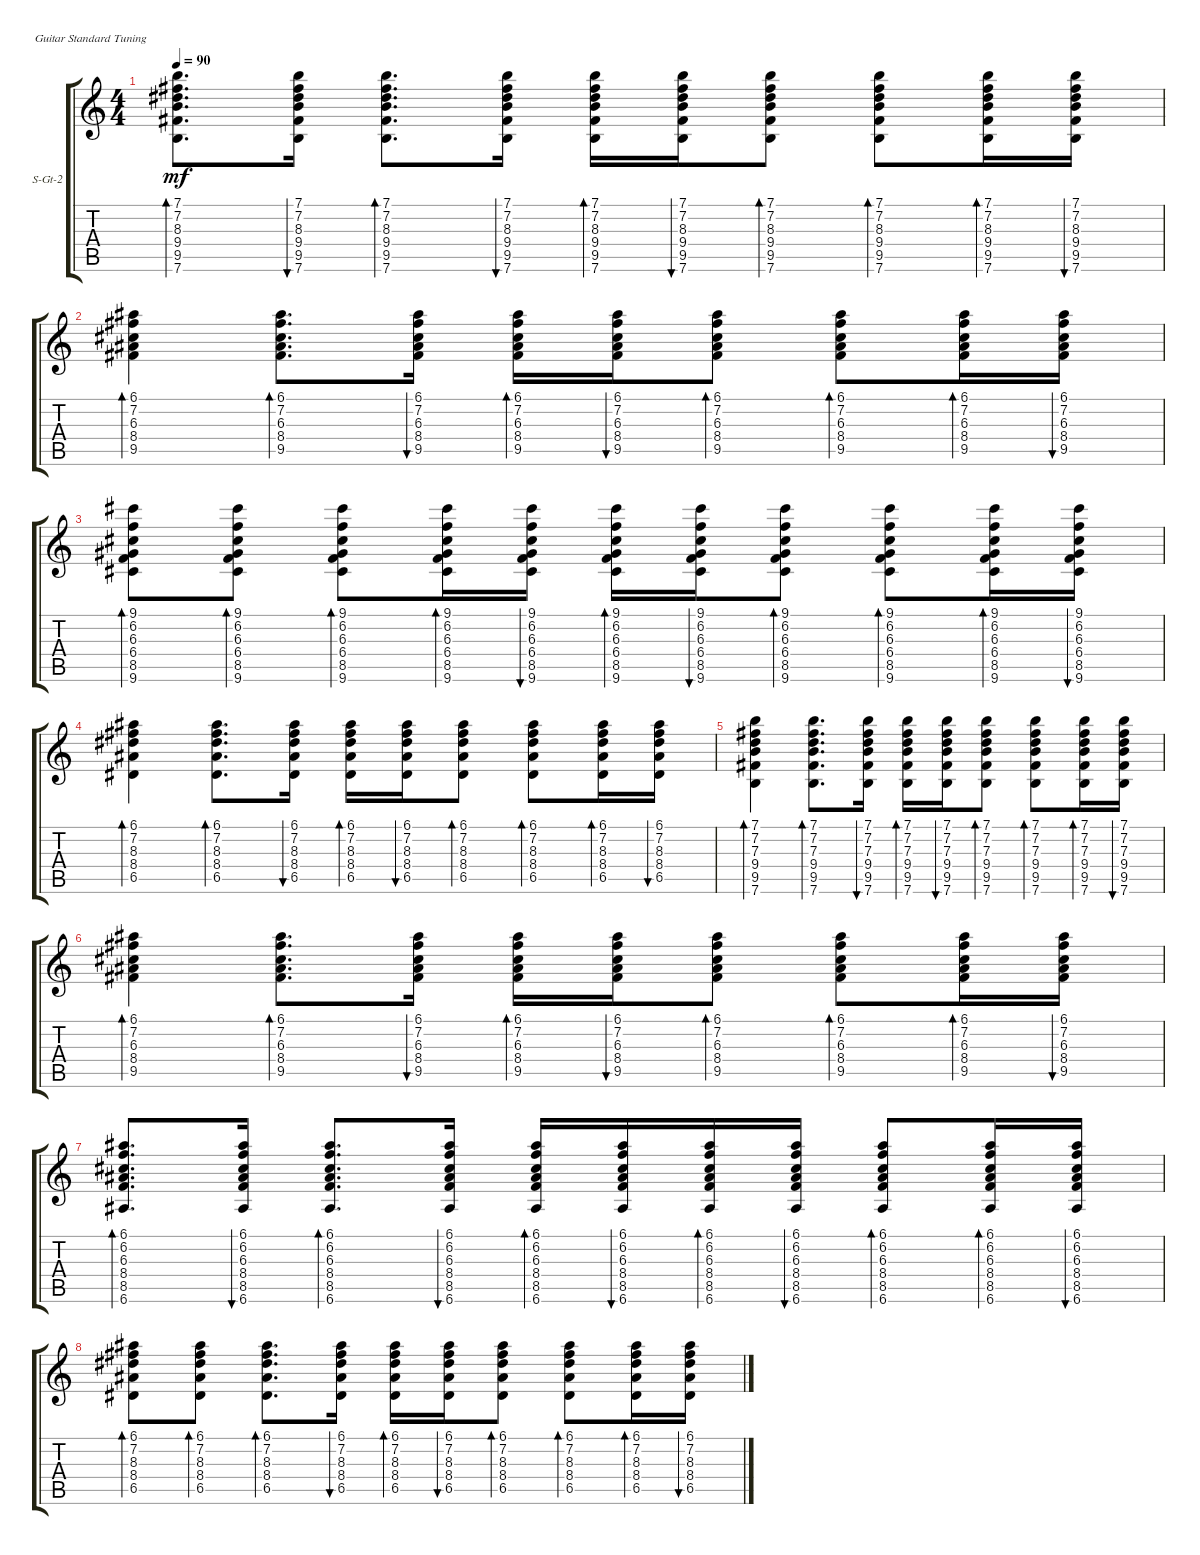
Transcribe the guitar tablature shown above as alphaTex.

\defaultSystemsLayout 4
\bracketExtendMode groupsimilarinstruments
\firstSystemTrackNameOrientation horizontal
\otherSystemsTrackNameOrientation horizontal
\track ("Steel Guitar 2" "S-Gt-2") {instrument acousticguitarsteel}
\staff {score tabs}
\tuning (E4 B3 G3 D3 A2 E2)
\ts (4 4)
\tempo 90
\clef g2
\scale
0.333333
\ks c
(7.6 9.5 9.4 8.3 7.2 7.1).8{d bd 51 dy mf} (7.1 7.2 8.3 9.4 9.5 7.6).16{bu 33} (7.6 9.5 9.4 8.3 7.2 7.1).8{d bd 49} (7.6 9.5 9.4 8.3 7.2 7.1).16{bu 48} (7.6 9.5 9.4 8.3 7.2 7.1).16{bd 48} (7.6 9.5 9.4 8.3 7.2 7.1).16{bu 48} (7.6 9.5 9.4 8.3 7.2 7.1).8{bd 47} (7.6 9.5 9.4 8.3 7.2 7.1).8{bd 46} (7.6 9.5 9.4 8.3 7.2 7.1).16{bd 45} (7.6 9.5 9.4 8.3 7.2 7.1).16{bu 45} |
\scale
0.333333 (9.5 8.4 6.3 7.2 6.1).4{bd 45} (9.5 8.4 6.3 7.2 6.1).8{d bd 43} (9.5 8.4 6.3 7.2 6.1).16{bu 42} (9.5 8.4 6.3 7.2 6.1).16{bd 42} (9.5 8.4 6.3 7.2 6.1).16{bu 42} (9.5 8.4 6.3 7.2 6.1).8{bd 41} (9.5 8.4 6.3 7.2 6.1).8{bd 40} (9.5 8.4 6.3 7.2 6.1).16{bd 39} (9.5 8.4 6.3 7.2 6.1).16{bu 39} |
\scale
0.333333 (9.6 8.5 6.4 6.3 6.2 9.1).8{bd 32} (9.6 8.5 6.4 6.3 6.2 9.1).8{bd 31} (9.6 8.5 6.4 6.3 6.2 9.1).8{bd 30} (9.6 8.5 6.4 6.3 6.2 9.1).16{bd 30} (9.6 8.5 6.4 6.3 6.2 9.1).16{bu 30} (9.6 8.5 6.4 6.3 6.2 9.1).16{bd 30} (9.6 8.5 6.4 6.3 6.2 9.1).16{bu 30} (9.6 8.5 6.4 6.3 6.2 9.1).8{bd 30} (9.6 8.5 6.4 6.3 6.2 9.1).8{bd 30} (9.6 8.5 6.4 6.3 6.2 9.1).16{bd 30} (9.6 8.5 6.4 6.3 6.2 9.1).16{bu 30} |
\scale
0.333333 (6.1 7.2 8.3 8.4 6.5).4{bd 54} (6.1 7.2 8.3 8.4 6.5).8{d bd 53} (6.1 7.2 8.3 8.4 6.5).16{bu 52} (6.1 7.2 8.3 8.4 6.5).16{bd 51} (6.1 7.2 8.3 8.4 6.5).16{bu 51} (6.1 7.2 8.3 8.4 6.5).8{bd 51} (6.1 7.2 8.3 8.4 6.5).8{bd 51} (6.1 7.2 8.3 8.4 6.5).16{bd 51} (6.1 7.2 8.3 8.4 6.5).16{bu 51} |
\scale
0.333333 (7.6 9.5 9.4 7.3 7.2 7.1).4{bd 51} (7.6 9.5 9.4 7.3 7.2 7.1).8{d bd 49} (7.6 9.5 9.4 7.3 7.2 7.1).16{bu 48} (7.6 9.5 9.4 7.3 7.2 7.1).16{bd 48} (7.6 9.5 9.4 7.3 7.2 7.1).16{bu 48} (7.6 9.5 9.4 7.3 7.2 7.1).8{bd 47} (7.6 9.5 9.4 7.3 7.2 7.1).8{bd 46} (7.6 9.5 9.4 7.3 7.2 7.1).16{bd 45} (7.6 9.5 9.4 7.3 7.2 7.1).16{bu 45} |
\scale
0.333333 (9.5 8.4 6.3 7.2 6.1).4{bd 45} (9.5 8.4 6.3 7.2 6.1).8{d bd 43} (9.5 8.4 6.3 7.2 6.1).16{bu 42} (9.5 8.4 6.3 7.2 6.1).16{bd 42} (9.5 8.4 6.3 7.2 6.1).16{bu 42} (9.5 8.4 6.3 7.2 6.1).8{bd 41} (9.5 8.4 6.3 7.2 6.1).8{bd 40} (9.5 8.4 6.3 7.2 6.1).16{bd 39} (9.5 8.4 6.3 7.2 6.1).16{bu 39} |
\scale
0.333333 (6.6 8.5 8.4 6.3 6.2 6.1).8{d bd 38} (6.6 8.5 8.4 6.3 6.2 6.1).16{bu 37} (6.6 8.5 8.4 6.3 6.2 6.1).8{d bd 36} (6.6 8.5 8.4 6.3 6.2 6.1).16{bu 36} (6.6 8.5 8.4 6.3 6.2 6.1).16{bd 36} (6.6 8.5 8.4 6.3 6.2 6.1).16{bu 36} (6.6 8.5 8.4 6.3 6.2 6.1).16{bd 36} (6.6 8.5 8.4 6.3 6.2 6.1).16{bu 36} (6.6 8.5 8.4 6.3 6.2 6.1).8{bd 35} (6.6 8.5 8.4 6.3 6.2 6.1).16{bd 34} (6.6 8.5 8.4 6.3 6.2 6.1).16{bu 33} |
\scale
0.333333 (6.1 7.2 8.3 8.4 6.5).8{bd 54} (6.1 7.2 8.3 8.4 6.5).8{bd 30} (6.1 7.2 8.3 8.4 6.5).8{d bd 53} (6.1 7.2 8.3 8.4 6.5).16{bu 52} (6.1 7.2 8.3 8.4 6.5).16{bd 51} (6.1 7.2 8.3 8.4 6.5).16{bu 51} (6.1 7.2 8.3 8.4 6.5).8{bd 51} (6.1 7.2 8.3 8.4 6.5).8{bd 51} (6.1 7.2 8.3 8.4 6.5).16{bd 51} (6.1 7.2 8.3 8.4 6.5).16{bu 51}
